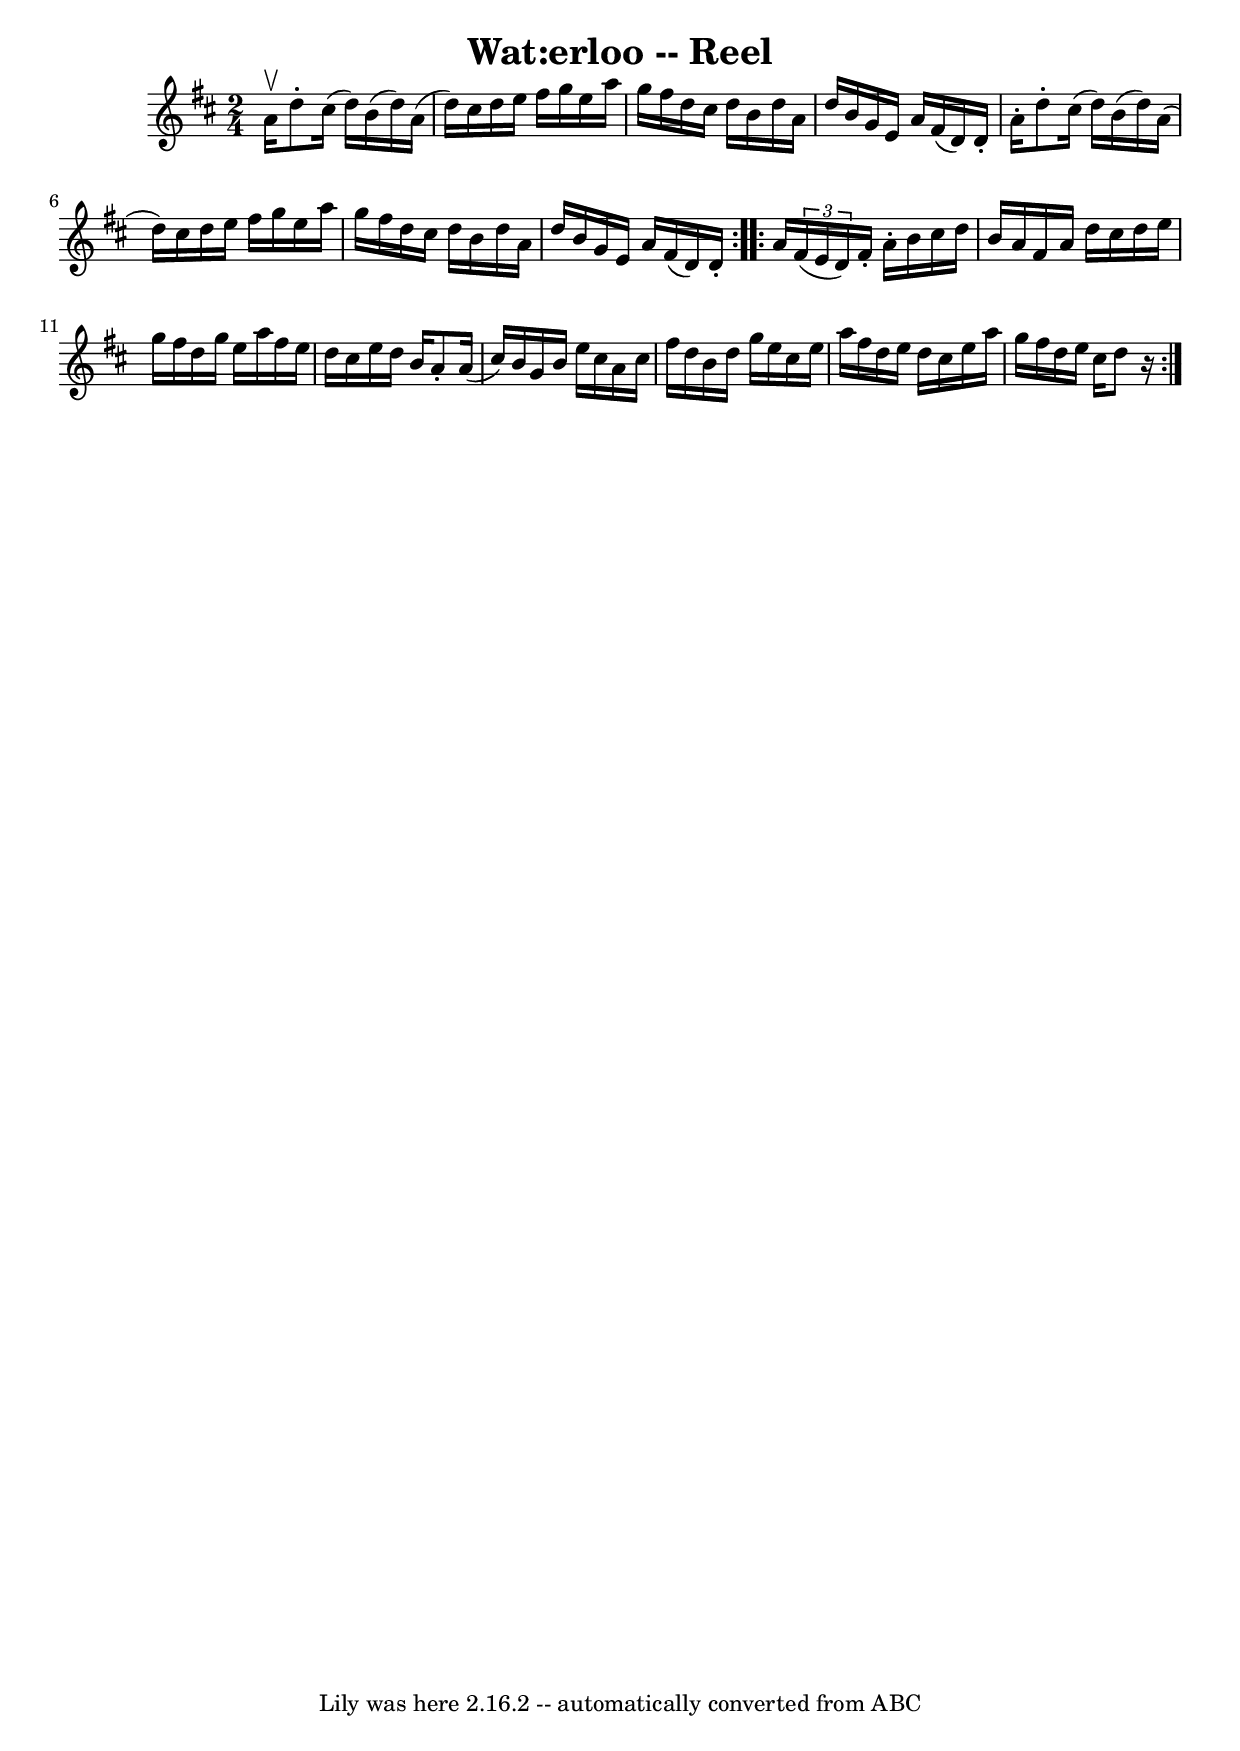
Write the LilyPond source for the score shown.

\version "2.16.2"
\include "Mammoth.ily"
\header {
  %% book = "Ryan's Mammoth Collection"
 crossRefNumber = "1"
 footnotes = "\\\\186"
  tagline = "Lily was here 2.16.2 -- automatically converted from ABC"
  title = "Wat:erloo -- Reel"

}
voicedefault =  {



  \repeat volta 2 {

    \time 2/4 
    \key d \major a'16^\upbow  |
 d''8-. cis''16 (d''16 ) b'16 (d''16) a'16 (d''16)   |
 cis''16 d''16 e''16 fis''16 g''16 e''16 a''16 g''16     |
 fis''16 d''16 cis''16 d''16 b'16 d''16 a'16 d''16     |
 b'16 g'16 e'16 a'16 fis'16 (d'16) d'16-. a'16-.    |
 d''8-. cis''16 (d''16) b'16 (d''16) a'16 (d''16)     |
 cis''16 d''16 e''16 fis''16 g''16 e''16 a''16 g''16     |
 fis''16 d''16 cis''16 d''16 b'16 d''16 a'16 d''16     |
 b'16 g'16 e'16 a'16 fis'16 (d'16) 
 d'16-.   
  }     
  \repeat volta 2 { a'16   |
    \times 2/3 { fis'16 
		 (e'16 d'16)  	       } fis'16-. a'16-. b'16 cis''16 d''16 b'16   |
 a'16 fis'16 a'16 d''16 cis''16 d''16 e''16 g''16     |
 fis''16 d''16 g''16 e''16 a''16 fis''16 e''16 d''16     |
 cis''16 e''16 d''16 b'16 a'8-. a'16 (cis''16)   |
 b'16 g'16 b'16 e''16 cis''16 a'16 cis''16 fis''16     |
 d''16 b'16 d''16 g''16 e''16 cis''16 e''16 a''16     |
 fis''16 d''16 e''16 d''16 cis''16 e''16 a''16 g''16     |
 fis''16 d''16 e''16    
 cis''16 d''8    r16   
  }   

}

\score{
  <<

    \context Staff="default"
    {
      \voicedefault 
      
    }

  >>
  \layout {
    
  }
  \midi {
  }

}
